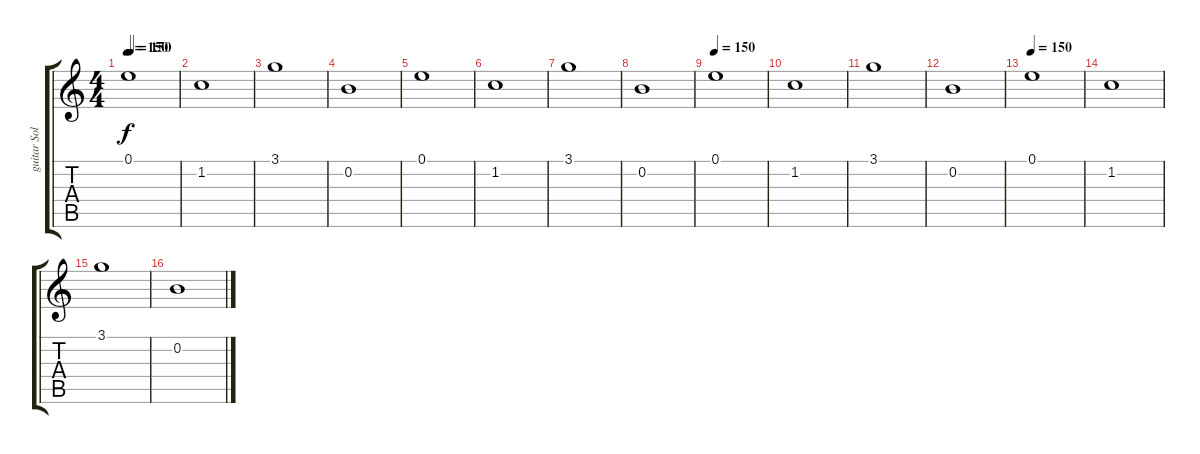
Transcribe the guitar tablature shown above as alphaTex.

\track ("guitar Solo" "guitar Sol") {instrument distortionguitar}
\staff {score tabs}
\tuning (E4 B3 G3 D3 A2 E2) {hide}
\ts (4 4)
\tempo 150
\tempo (150 0.0625)
\clef g2
\ks c
0.1.1{dy f} |
1.2.1 |
3.1.1 |
0.2.1 |
0.1.1 |
1.2.1 |
3.1.1 |
0.2.1 |
\tempo 150
0.1.1 |
1.2.1 |
3.1.1 |
0.2.1 |
\tempo 150
0.1.1 |
1.2.1 |
3.1.1 |
0.2.1
